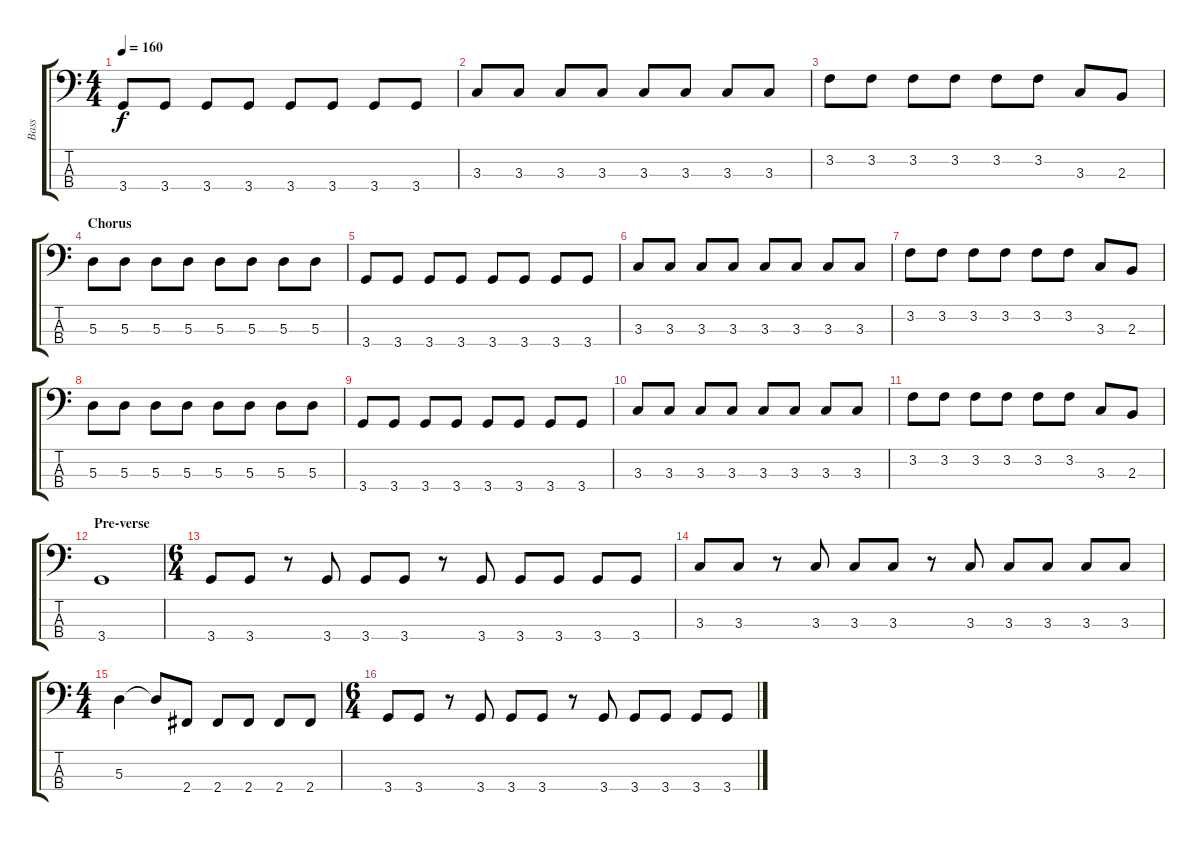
\track ("Bass" "Bass") {instrument electricbassfinger}
\staff {score tabs}
\tuning (G2 D2 A1 E1) {hide}
\ts (4 4)
\tempo 160
\clef f4
\ks c
3.4.8{dy f} 3.4.8 3.4.8 3.4.8 3.4.8 3.4.8 3.4.8 3.4.8 |
3.3.8 3.3.8 3.3.8 3.3.8 3.3.8 3.3.8 3.3.8 3.3.8 |
3.2.8 3.2.8 3.2.8 3.2.8 3.2.8 3.2.8 3.3.8 2.3.8 |
\section ("" "Chorus")
5.3.8 5.3.8 5.3.8 5.3.8 5.3.8 5.3.8 5.3.8 5.3.8 |
3.4.8 3.4.8 3.4.8 3.4.8 3.4.8 3.4.8 3.4.8 3.4.8 |
3.3.8 3.3.8 3.3.8 3.3.8 3.3.8 3.3.8 3.3.8 3.3.8 |
3.2.8 3.2.8 3.2.8 3.2.8 3.2.8 3.2.8 3.3.8 2.3.8 |
5.3.8 5.3.8 5.3.8 5.3.8 5.3.8 5.3.8 5.3.8 5.3.8 |
3.4.8 3.4.8 3.4.8 3.4.8 3.4.8 3.4.8 3.4.8 3.4.8 |
3.3.8 3.3.8 3.3.8 3.3.8 3.3.8 3.3.8 3.3.8 3.3.8 |
3.2.8 3.2.8 3.2.8 3.2.8 3.2.8 3.2.8 3.3.8 2.3.8 |
\section ("" "Pre-verse")
3.4.1 |
\ts (6 4)
3.4.8 3.4.8 r.8 3.4.8 3.4.8 3.4.8 r.8 3.4.8 3.4.8 3.4.8 3.4.8 3.4.8 |
3.3.8 3.3.8 r.8 3.3.8 3.3.8 3.3.8 r.8 3.3.8 3.3.8 3.3.8 3.3.8 3.3.8 |
\ts (4 4)
5.3.4 5.3{t}.8 2.4.8 2.4.8 2.4.8 2.4.8 2.4.8 |
\ts (6 4)
3.4.8 3.4.8 r.8 3.4.8 3.4.8 3.4.8 r.8 3.4.8 3.4.8 3.4.8 3.4.8 3.4.8
